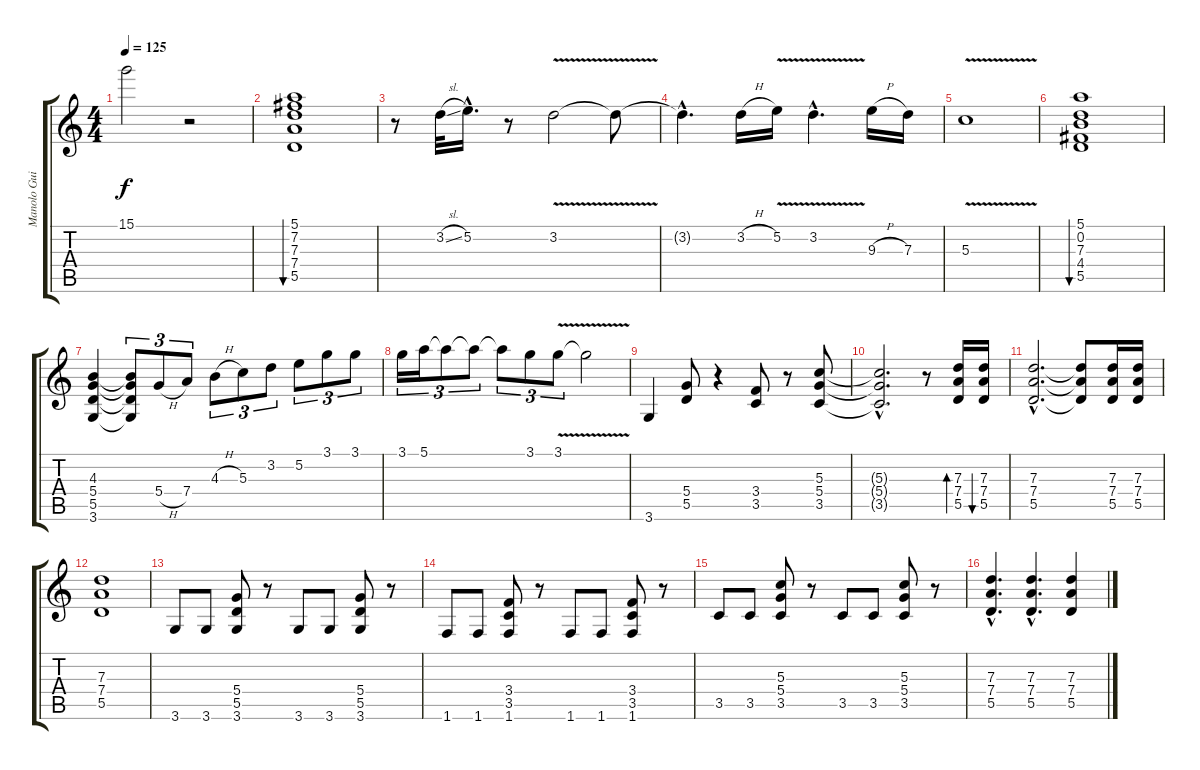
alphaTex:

\track ("Manolo Guitarra" "Manolo Gui") {instrument overdrivenguitar}
\staff {score tabs}
\tuning (E4 B3 G3 D3 A2 E2) {hide}
\ts (4 4)
\tempo 125
\clef g2
\ks c
15.1{t}.2{dy f volume 8} r.2 |
(5.1 7.2 7.3 7.4 5.5).1{bu 240} |
r.8{volume 12} 3.2{sl}.32 5.2{hac}.16{d} r.8 3.2{v}.2 3.2{t}.8 |
3.2{hac t}.4{d} 3.2{h}.16 5.2{v}.16 3.2{v hac}.4{d} 9.3{h}.16 7.3.16 |
5.3{v}.1{volume 9} |
(5.1 0.2 7.3 4.4 5.5).1{bu 60} |
(4.3 5.4 5.5 3.6).4{volume 5} (4.3{t} 5.4{t} 5.5{t} 3.6{t}).8{tu (3 2)} 5.4{h}.8{tu (3 2) volume 13} 7.4.8{tu (3 2)} 4.3{h}.8{tu (3 2)} 5.3.8{tu (3 2)} 3.2.8{tu (3 2)} 5.2.8{tu (3 2)} 3.1.8{tu (3 2)} 3.1.8{tu (3 2)} |
3.1.16{tu (3 2)} 5.1.16{tu (3 2)} 5.1{t}.8{tu (3 2)} 5.1{t}.8{tu (3 2)} 5.1{t}.8{tu (3 2)} 3.1.8{tu (3 2)} 3.1{v}.8{tu (3 2)} 3.1{t}.2 |
3.6.4{volume 13} (5.4 5.5).8 r.4 (3.4 3.5).8 r.8 (5.3 5.4 3.5).8 |
(5.3{hac t} 5.4{hac t} 3.5{hac t}).2{d} r.8 (7.3 7.4 5.5).16{bd 60 volume 11} (7.3 7.4 5.5).16{bu 60} |
(7.3{hac} 7.4{hac} 5.5{hac}).2{d} (7.3{t} 7.4{t} 5.5{t}).8 (7.3 7.4 5.5).16 (7.3 7.4 5.5).16 |
(7.3 7.4 5.5).1 |
3.6.8{volume 12} 3.6.8 (5.4 5.5 3.6).8 r.8 3.6.8 3.6.8 (5.4 5.5 3.6).8 r.8 |
1.6.8 1.6.8 (3.4 3.5 1.6).8 r.8 1.6.8 1.6.8 (3.4 3.5 1.6).8 r.8 |
3.5.8 3.5.8 (5.3 5.4 3.5).8 r.8 3.5.8 3.5.8 (5.3 5.4 3.5).8 r.8 |
(7.3{hac} 7.4{hac} 5.5{hac}).4{d} (7.3{hac} 7.4{hac} 5.5{hac}).4{d} (7.3 7.4 5.5).4
